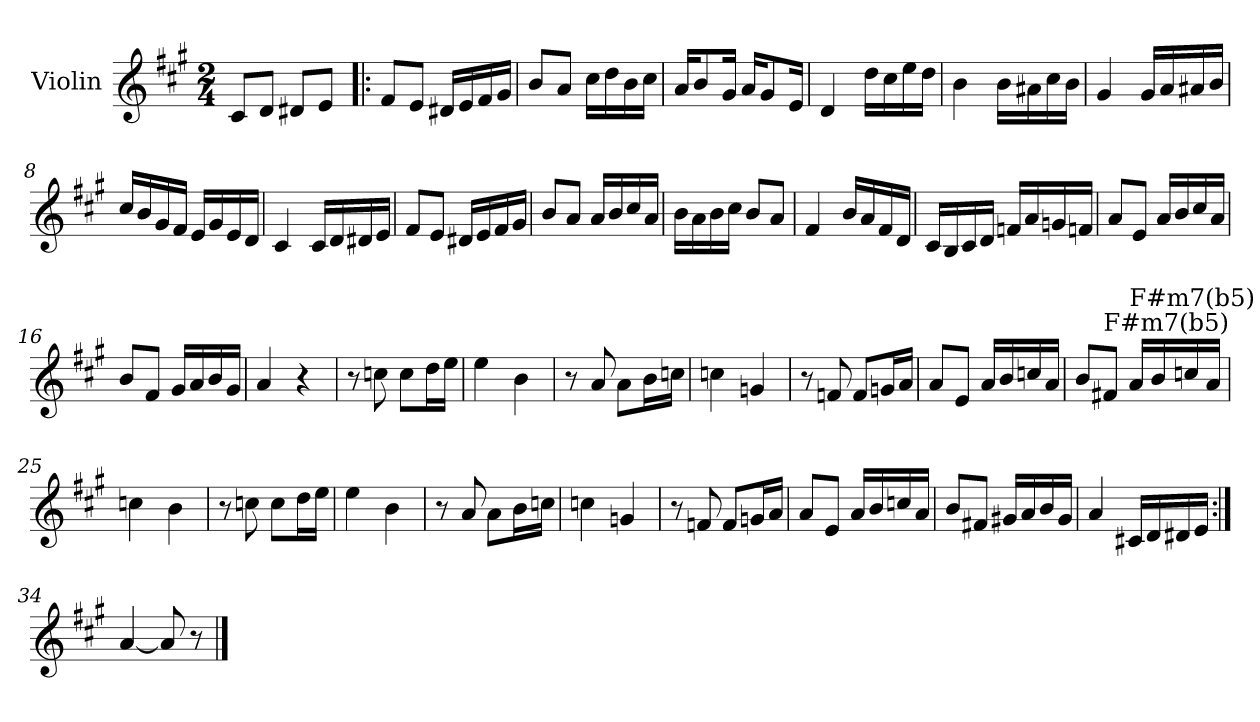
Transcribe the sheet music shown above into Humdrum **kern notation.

**kern
*part1
*staff1
*I"Violin
*I'Vln
*clefG2
*k[f#c#g#]
*A:
*M2/4
=1
8c#/L
8d/J
8d#X/L
8e/J
=2!|:
8f#/L
8e/J
16d#X/LL
16e/
16f#/
16g#/JJ
=3
8b/L
8a/J
16cc#\LL
16dd\
16b\
16cc#\JJ
!!LO:LB:g=z
=4
16a/KL
8b/
16g#/Jk
16a/KL
8g#/
16e/Jk
=5
4d/
16dd\LL
16cc#\
16ee\
16dd\JJ
=6
4b\
16b\LL
16a#X\
16cc#\
16b\JJ
!!LO:LB:g=z
=7
4g#/
16g#/LL
16a/
16a#X/
16b/JJ
=8
16cc#/LL
16b/
16g#/
16f#/JJ
16e/LL
16g#/
16e/
16d/JJ
=9
4c#/
16c#/LL
16d/
16d#X/
16e/JJ
!!LO:LB:g=z
=10
8f#/L
8e/J
16d#X/LL
16e/
16f#/
16g#/JJ
=11
8b/L
8a/J
16a/LL
16b/
16cc#/
16a/JJ
=12
16b\LL
16a\
16b\
16cc#\JJ
8b/L
8a/J
!!LO:LB:g=z
=13
4f#/
16b/LL
16a/
16f#/
16d/JJ
=14
16c#/LL
16B/
16c#/
16d/JJ
16fn/LL
16a/
16gn/
16fn/JJ
=15
8a/L
8e/J
16a/LL
16b/
16cc#/
16a/JJ
!!LO:LB:g=z
=16
8b/L
8f#/J
16g#/LL
16a/
16b/
16g#/JJ
=17
4a/
4r
=18
8r
8cc\
8cc\L
16dd\L
16ee\JJ
!!LO:LB:g=z
=19
4ee\
4b\
=20
8r
8a/
8a\L
16b\L
16cc\JJ
=21
4cc\
4g/
!!LO:LB:g=z
=22
8r
8f/
8f/L
16g/L
16a/JJ
=23
8a/L
8e/J
16a/LL
16b/
16cc/
16a/JJ
=24
8b/L
!LO:TX:a:t=F#m7(b5)
8f#X/J
!LO:TX:a:t=F#m7(b5)
16a/LL
16b/
16cc/
16a/JJ
!!LO:LB:g=z
=25
4cc\
4b\
=26
8r
8cc\
8cc\L
16dd\L
16ee\JJ
=27
4ee\
4b\
!!LO:LB:g=z
=28
8r
8a/
8a\L
16b\L
16cc\JJ
=29
4cc\
4g/
=30
8r
8f/
8f/L
16g/L
16a/JJ
!!LO:LB:g=z
=31
8a/L
8e/J
16a/LL
16b/
16cc/
16a/JJ
=32
8b/L
8f#X/J
16g#X/LL
16a/
16b/
16g#/JJ
=33
4a/
16c#X/LL
16d/
16d#X/
16e/JJ
=34:|!
[4a/
8a/]
8r
==
*-
